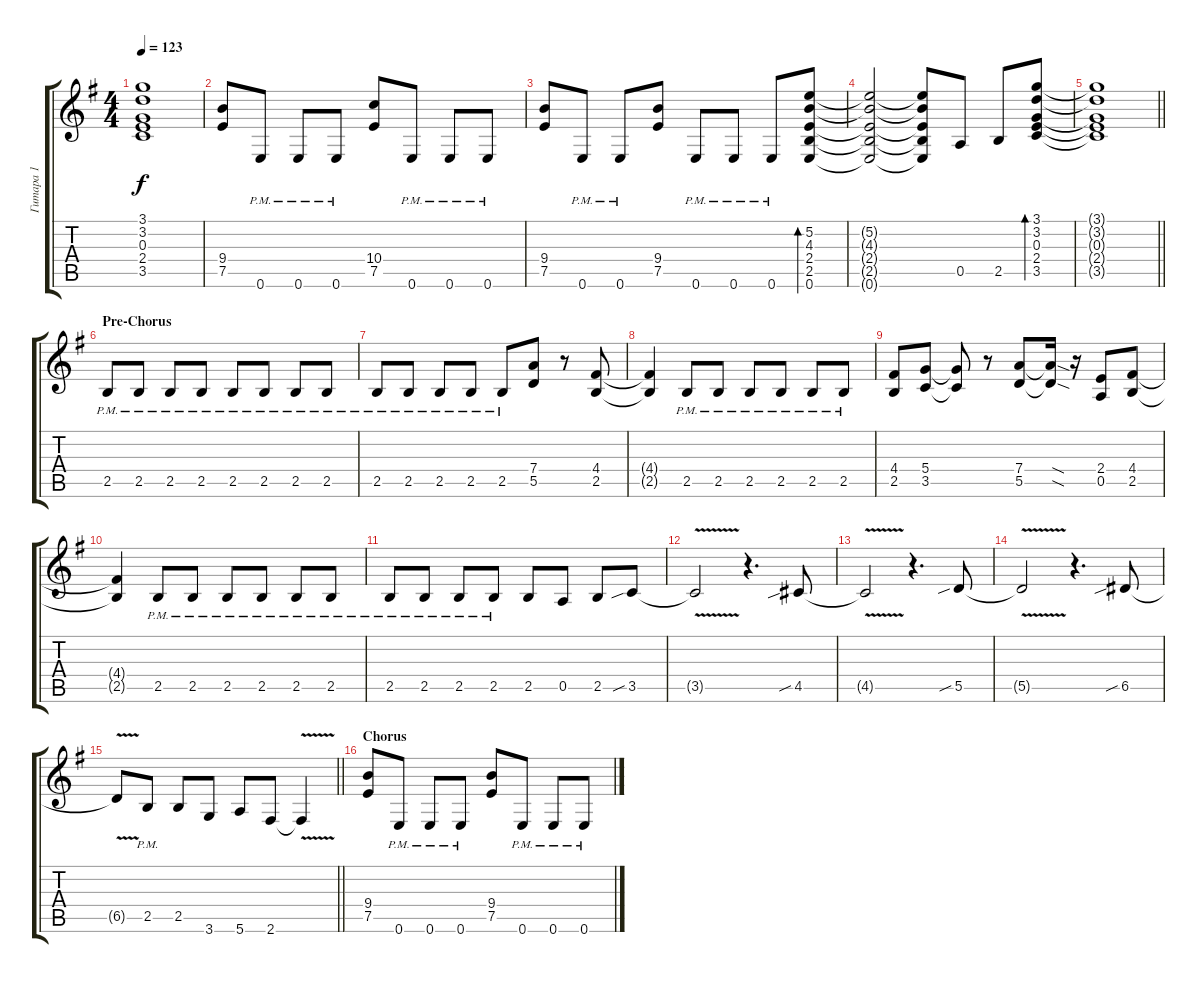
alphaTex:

\track ("Гитара 1" "Гитара 1") {instrument distortionguitar}
\staff {score tabs}
\tuning (E4 B3 G3 D3 A2 E2) {hide}
\ts (4 4)
\tempo 123
\clef g2
\ks eminor
(3.1{t} 3.2{t} 0.3{t} 2.4{t} 3.5{t}).1{dy f} |
(9.4 7.5).8 0.6{pm}.8 0.6{pm}.8 0.6{pm}.8 (10.4 7.5).8 0.6{pm}.8 0.6{pm}.8 0.6{pm}.8 |
(9.4 7.5).8 0.6{pm}.8 0.6{pm}.8 (9.4 7.5).8 0.6{pm}.8 0.6{pm}.8 0.6{pm}.8 (5.2 4.3 2.4 2.5 0.6).8{bd 240} |
(5.2{t} 4.3{t} 2.4{t} 2.5{t} 0.6{t}).2 (5.2{t} 4.3{t} 2.4{t} 2.5{t} 0.6{t}).8 0.5.8 2.5.8 (3.1 3.2 0.3 2.4 3.5).8{bd 120} |
\barLineRight lightlight
(3.1{t} 3.2{t} 0.3{t} 2.4{t} 3.5{t}).1 |
\section ("" "Pre-Chorus")
2.5{pm}.8 2.5{pm}.8 2.5{pm}.8 2.5{pm}.8 2.5{pm}.8 2.5{pm}.8 2.5{pm}.8 2.5{pm}.8 |
2.5{pm}.8 2.5{pm}.8 2.5{pm}.8 2.5{pm}.8 2.5{pm}.8 (7.4 5.5).8 r.8 (4.4 2.5).8 |
(4.4{t} 2.5{t}).4 2.5{pm}.8 2.5{pm}.8 2.5{pm}.8 2.5{pm}.8 2.5{pm}.8 2.5{pm}.8 |
(4.4 2.5).8 (5.4 3.5).8 (5.4{t} 3.5{t}).8 r.8 (7.4 5.5).8 (7.4{sod t} 5.5{sod t}).16 r.16 (2.4 0.5).8 (4.4 2.5).8 |
(4.4{t} 2.5{t}).4 2.5{pm}.8 2.5{pm}.8 2.5{pm}.8 2.5{pm}.8 2.5{pm}.8 2.5{pm}.8 |
2.5{pm}.8 2.5{pm}.8 2.5{pm}.8 2.5{pm}.8 2.5.8 0.5.8 2.5.8 3.5{sib}.8 |
3.5{v t}.2 r.4{d} 4.5{sib}.8 |
4.5{v t}.2 r.4{d} 5.5{sib}.8 |
5.5{v t}.2 r.4{d} 6.5{sib}.8 |
\barLineRight lightlight
6.5{v t}.8 2.5{pm}.8 2.5.8 3.6.8 5.6.8 2.6.8 2.6{v t}.4 |
\section ("" "Chorus")
(9.4 7.5).8 0.6{pm}.8 0.6{pm}.8 0.6{pm}.8 (9.4 7.5).8 0.6{pm}.8 0.6{pm}.8 0.6{pm}.8
